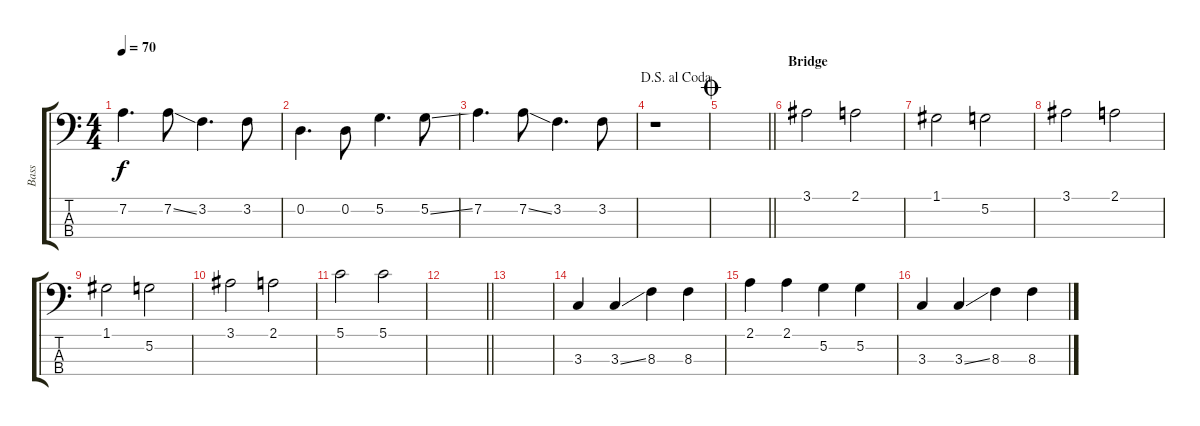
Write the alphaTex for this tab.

\track ("Bass" "Bass") {instrument electricbassfinger}
\staff {score tabs}
\tuning (G2 D2 A1 E1) {hide}
\ts (4 4)
\tempo 70
\clef f4
\ks c
7.2.4{d dy f} 7.2{ss}.8 3.2.4{d} 3.2.8 |
0.2.4{d} 0.2.8 5.2.4{d} 5.2{ss}.8 |
7.2.4{d} 7.2{ss}.8 3.2.4{d} 3.2.8 |
\jump dalsegnoalcoda
r.1 |
\jump coda
\barLineRight lightlight
|
\section ("" "Bridge")
3.1.2 2.1.2 |
1.1.2 5.2.2 |
3.1.2 2.1.2 |
1.1.2 5.2.2 |
3.1.2 2.1.2 |
5.1.2 5.1.2 |
\barLineRight lightlight
|
|
3.3.4 3.3{ss}.4 8.3.4 8.3.4 |
2.1.4 2.1.4 5.2.4 5.2.4 |
3.3.4 3.3{ss}.4 8.3.4 8.3.4
